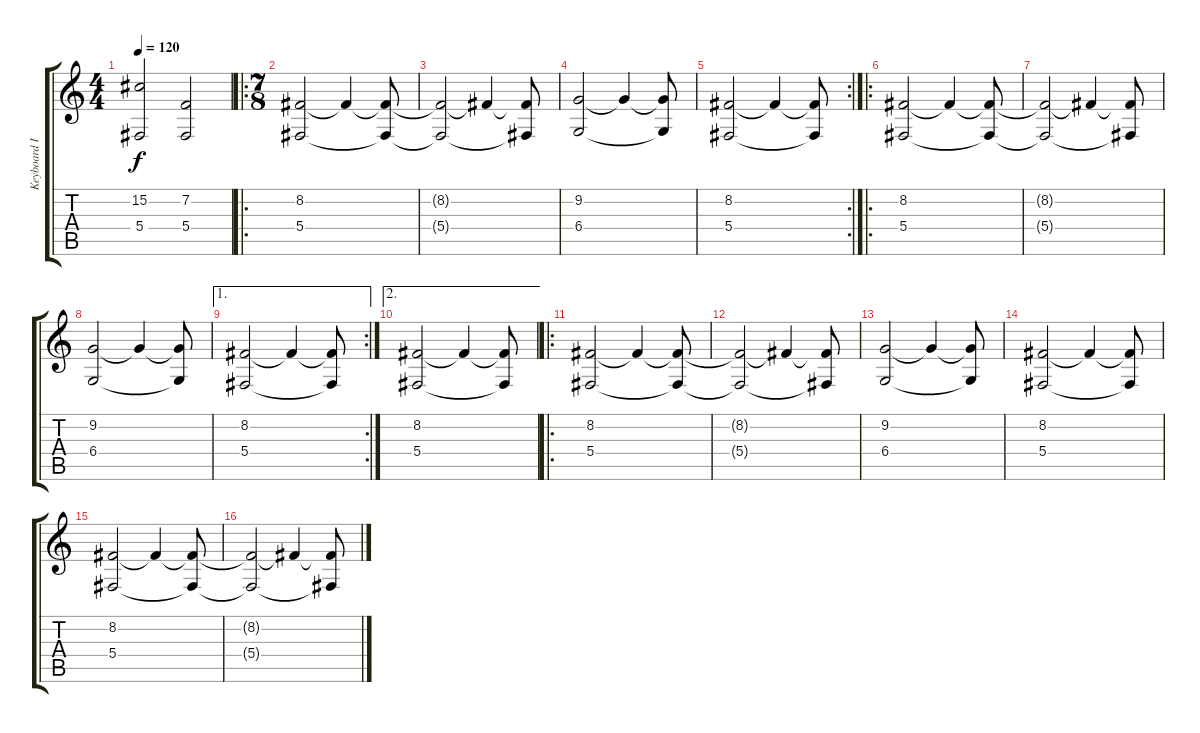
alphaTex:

\track ("Keyboard I" "Keyboard I") {instrument choiraahs}
\staff {score tabs}
\tuning (Eb4 Bb3 Gb3 Db3 Ab2 Eb2) {hide}
\ts (4 4)
\tempo 120
\clef g2
\ks c
(15.2 5.4).2{dy f} (7.2 5.4).2 |
\ro
\ts (7 8)
(8.2 5.4).2 8.2{t}.4 (8.2{t} 5.4{t}).8 |
(8.2{t} 5.4{t}).2 8.2{t}.4 (8.2{t} 5.4{t}).8 |
(9.2 6.4).2 9.2{t}.4 (9.2{t} 6.4{t}).8 |
\rc 2
(8.2 5.4).2 8.2{t}.4 (8.2{t} 5.4{t}).8 |
\ro
(8.2 5.4).2 8.2{t}.4 (8.2{t} 5.4{t}).8 |
(8.2{t} 5.4{t}).2 8.2{t}.4 (8.2{t} 5.4{t}).8 |
(9.2 6.4).2 9.2{t}.4 (9.2{t} 6.4{t}).8 |
\ae 1
\rc 2
(8.2 5.4).2 8.2{t}.4 (8.2{t} 5.4{t}).8 |
\ae 2
(8.2 5.4).2 8.2{t}.4 (8.2{t} 5.4{t}).8 |
\ro
(8.2 5.4).2 8.2{t}.4 (8.2{t} 5.4{t}).8 |
(8.2{t} 5.4{t}).2 8.2{t}.4 (8.2{t} 5.4{t}).8 |
(9.2 6.4).2 9.2{t}.4 (9.2{t} 6.4{t}).8 |
(8.2 5.4).2 8.2{t}.4 (8.2{t} 5.4{t}).8 |
(8.2 5.4).2 8.2{t}.4 (8.2{t} 5.4{t}).8 |
(8.2{t} 5.4{t}).2 8.2{t}.4 (8.2{t} 5.4{t}).8
